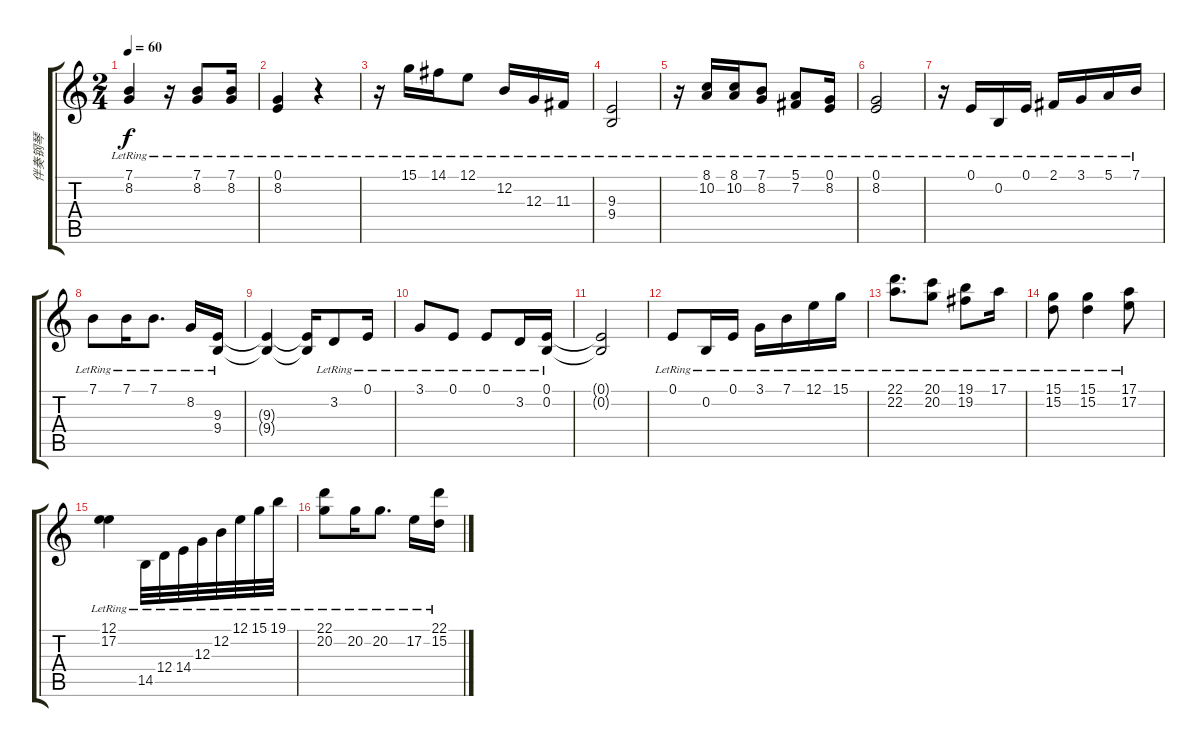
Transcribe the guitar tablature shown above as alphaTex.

\track ("伴奏钢琴" "伴奏钢琴") {instrument brightacousticpiano}
\staff {score tabs}
\tuning (E4 B3 G3 D3 A2 E2) {hide}
\ts (2 4)
\tempo 60
\clef g2
\ks c
(7.1{lr} 8.2{lr}).4{dy f} r.16 (7.1{lr} 8.2{lr}).8 (7.1{lr} 8.2{lr}).16 |
(0.1{lr} 8.2{lr}).4 r.4 |
r.16 15.1{lr}.16 14.1{lr}.16 12.1{lr}.8 12.2{lr}.16 12.3{lr}.16 11.3{lr}.16 |
(9.3{lr} 9.4{lr}).2 |
r.16 (8.1{lr} 10.2{lr}).16 (8.1{lr} 10.2{lr}).16 (7.1{lr} 8.2{lr}).8 (5.1{lr} 7.2{lr}).8 (0.1{lr} 8.2{lr}).16 |
(0.1{lr} 8.2{lr}).2 |
r.16 0.1{lr}.16 0.2{lr}.16 0.1{lr}.16 2.1{lr}.16 3.1{lr}.16 5.1{lr}.16 7.1{lr}.16 |
7.1{lr}.8 7.1{lr}.16 7.1{lr}.8{d} 8.2{lr}.16 (9.3{lr} 9.4{lr}).16 |
(9.3{t} 9.4{t}).4 (9.3{t} 9.4{t}).16 3.2{lr}.8 0.1{lr}.16 |
3.1{lr}.8 0.1{lr}.8 0.1{lr}.8 3.2{lr}.16 (0.1{lr} 0.2{lr}).16 |
(0.1{t} 0.2{t}).2 |
0.1{lr}.8 0.2{lr}.16 0.1{lr}.16 3.1{lr}.16 7.1{lr}.16 12.1{lr}.16 15.1{lr}.16 |
(22.1 22.2{lr}).8{d} (20.1{lr} 20.2{lr}).8 (19.1{lr} 19.2{lr}).8 17.1{lr}.16 |
(15.1{lr} 15.2{lr}).8 (15.1{lr} 15.2{lr}).4 (17.1{lr} 17.2{lr}).8 |
(12.1{lr} 17.2{lr}).4 14.5{lr}.32 12.4{lr}.32 14.4{lr}.32 12.3{lr}.32 12.2{lr}.32 12.1{lr}.32 15.1{lr}.32 19.1{lr}.32 |
(22.1{lr} 20.2{lr}).8 20.2{lr}.16 20.2{lr}.8{d} 17.2{lr}.16 (22.1{lr} 15.2{lr}).16
